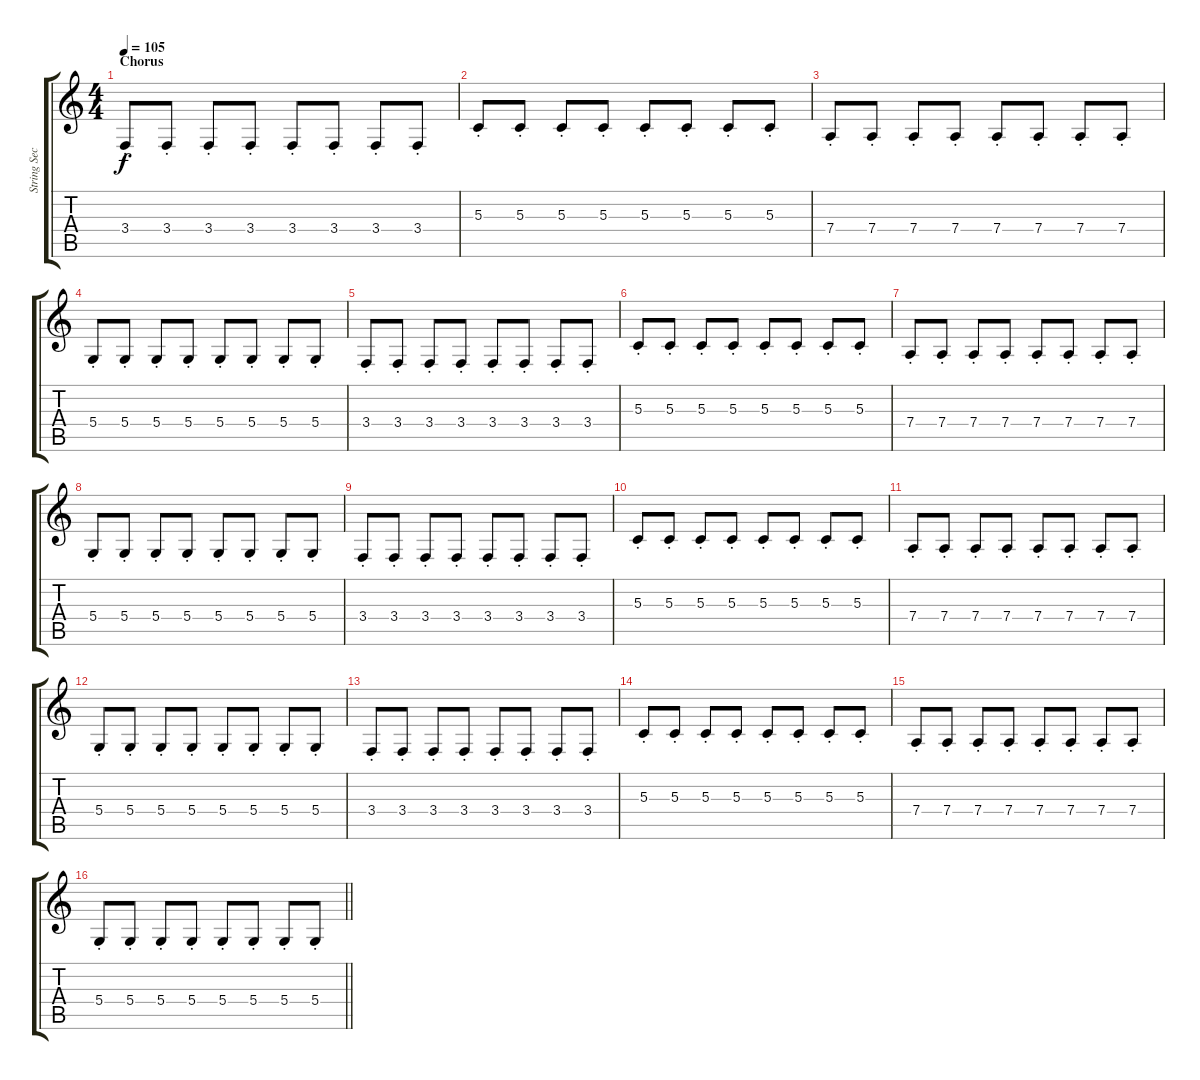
\track ("String Section" "String Sec") {instrument violin}
\staff {score tabs}
\tuning (E4 B3 G3 D3 A2 E2) {hide}
\ts (4 4)
\section ("" "Chorus")
\tempo 105
\clef g2
\ks c
3.4{st}.8{dy f} 3.4{st}.8 3.4{st}.8 3.4{st}.8 3.4{st}.8 3.4{st}.8 3.4{st}.8 3.4{st}.8 |
5.3{st}.8 5.3{st}.8 5.3{st}.8 5.3{st}.8 5.3{st}.8 5.3{st}.8 5.3{st}.8 5.3{st}.8 |
7.4{st}.8 7.4{st}.8 7.4{st}.8 7.4{st}.8 7.4{st}.8 7.4{st}.8 7.4{st}.8 7.4{st}.8 |
5.4{st}.8 5.4{st}.8 5.4{st}.8 5.4{st}.8 5.4{st}.8 5.4{st}.8 5.4{st}.8 5.4{st}.8 |
3.4{st}.8 3.4{st}.8 3.4{st}.8 3.4{st}.8 3.4{st}.8 3.4{st}.8 3.4{st}.8 3.4{st}.8 |
5.3{st}.8 5.3{st}.8 5.3{st}.8 5.3{st}.8 5.3{st}.8 5.3{st}.8 5.3{st}.8 5.3{st}.8 |
7.4{st}.8 7.4{st}.8 7.4{st}.8 7.4{st}.8 7.4{st}.8 7.4{st}.8 7.4{st}.8 7.4{st}.8 |
5.4{st}.8 5.4{st}.8 5.4{st}.8 5.4{st}.8 5.4{st}.8 5.4{st}.8 5.4{st}.8 5.4{st}.8 |
3.4{st}.8 3.4{st}.8 3.4{st}.8 3.4{st}.8 3.4{st}.8 3.4{st}.8 3.4{st}.8 3.4{st}.8 |
5.3{st}.8 5.3{st}.8 5.3{st}.8 5.3{st}.8 5.3{st}.8 5.3{st}.8 5.3{st}.8 5.3{st}.8 |
7.4{st}.8 7.4{st}.8 7.4{st}.8 7.4{st}.8 7.4{st}.8 7.4{st}.8 7.4{st}.8 7.4{st}.8 |
5.4{st}.8 5.4{st}.8 5.4{st}.8 5.4{st}.8 5.4{st}.8 5.4{st}.8 5.4{st}.8 5.4{st}.8 |
3.4{st}.8 3.4{st}.8 3.4{st}.8 3.4{st}.8 3.4{st}.8 3.4{st}.8 3.4{st}.8 3.4{st}.8 |
5.3{st}.8 5.3{st}.8 5.3{st}.8 5.3{st}.8 5.3{st}.8 5.3{st}.8 5.3{st}.8 5.3{st}.8 |
7.4{st}.8 7.4{st}.8 7.4{st}.8 7.4{st}.8 7.4{st}.8 7.4{st}.8 7.4{st}.8 7.4{st}.8 |
\barLineRight lightlight
5.4{st}.8 5.4{st}.8 5.4{st}.8 5.4{st}.8 5.4{st}.8 5.4{st}.8 5.4{st}.8 5.4{st}.8
